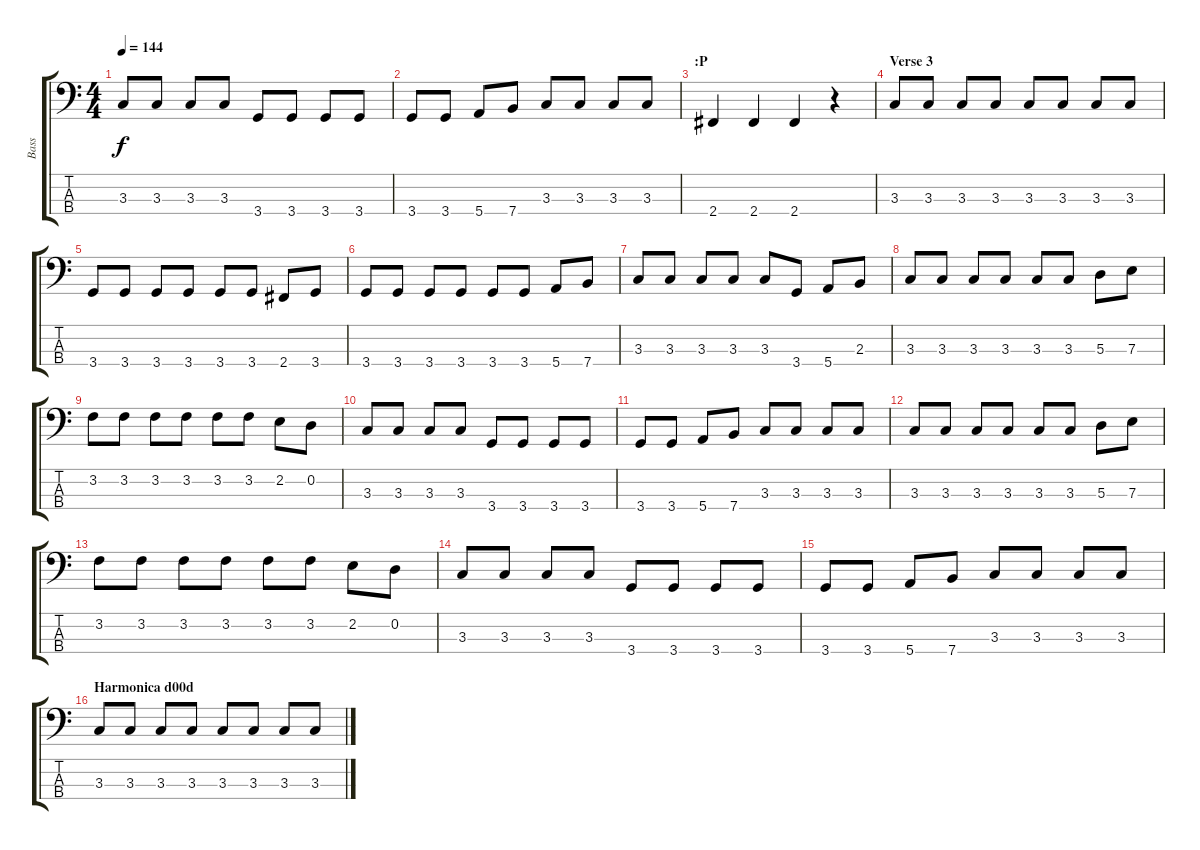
\track ("Bass" "Bass") {instrument electricbassfinger}
\staff {score tabs}
\tuning (G2 D2 A1 E1) {hide}
\ts (4 4)
\tempo 144
\clef f4
\ks c
3.3.8{dy f} 3.3.8 3.3.8 3.3.8 3.4.8 3.4.8 3.4.8 3.4.8 |
3.4.8 3.4.8 5.4.8 7.4.8 3.3.8 3.3.8 3.3.8 3.3.8 |
\section ("" ":P")
2.4.4 2.4.4 2.4.4 r.4 |
\section ("" "Verse 3")
3.3.8 3.3.8 3.3.8 3.3.8 3.3.8 3.3.8 3.3.8 3.3.8 |
3.4.8 3.4.8 3.4.8 3.4.8 3.4.8 3.4.8 2.4.8 3.4.8 |
3.4.8 3.4.8 3.4.8 3.4.8 3.4.8 3.4.8 5.4.8 7.4.8 |
3.3.8 3.3.8 3.3.8 3.3.8 3.3.8 3.4.8 5.4.8 2.3.8 |
3.3.8 3.3.8 3.3.8 3.3.8 3.3.8 3.3.8 5.3.8 7.3.8 |
3.2.8 3.2.8 3.2.8 3.2.8 3.2.8 3.2.8 2.2.8 0.2.8 |
3.3.8 3.3.8 3.3.8 3.3.8 3.4.8 3.4.8 3.4.8 3.4.8 |
3.4.8 3.4.8 5.4.8 7.4.8 3.3.8 3.3.8 3.3.8 3.3.8 |
3.3.8 3.3.8 3.3.8 3.3.8 3.3.8 3.3.8 5.3.8 7.3.8 |
3.2.8 3.2.8 3.2.8 3.2.8 3.2.8 3.2.8 2.2.8 0.2.8 |
3.3.8 3.3.8 3.3.8 3.3.8 3.4.8 3.4.8 3.4.8 3.4.8 |
3.4.8 3.4.8 5.4.8 7.4.8 3.3.8 3.3.8 3.3.8 3.3.8 |
\section ("" "Harmonica d00d")
3.3.8 3.3.8 3.3.8 3.3.8 3.3.8 3.3.8 3.3.8 3.3.8
